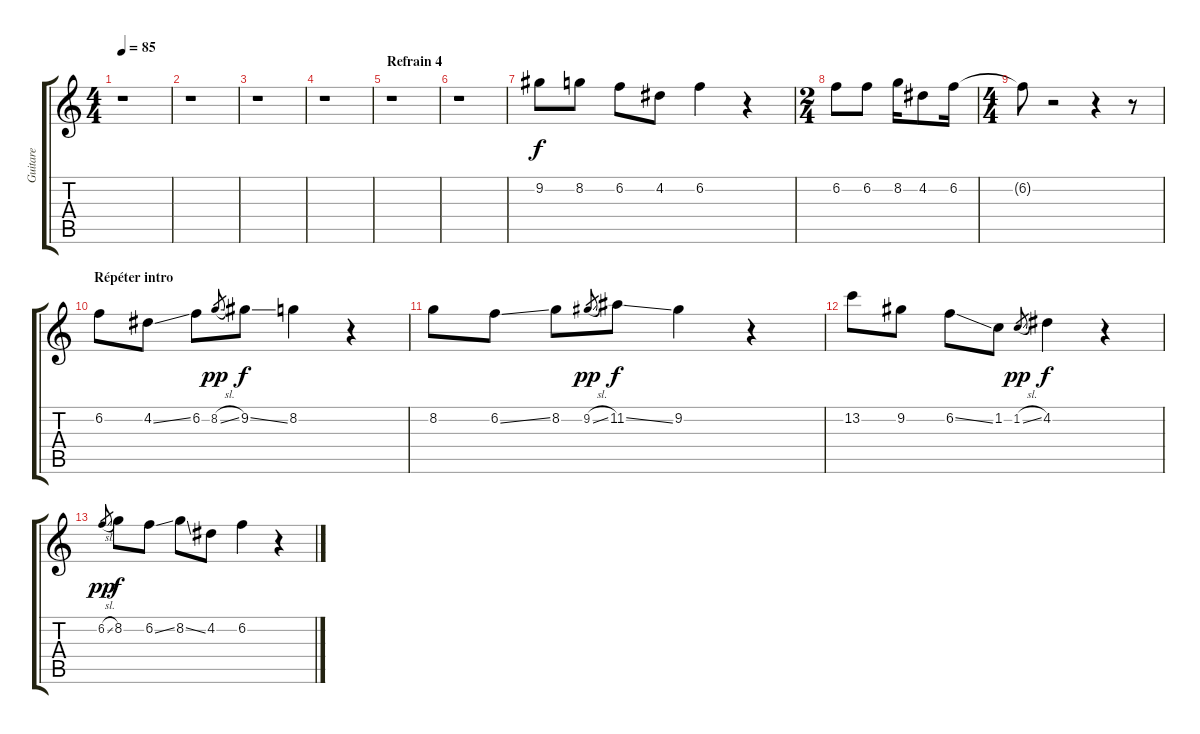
\track ("Guitare " "Guitare ") {instrument distortionguitar}
\staff {score tabs}
\tuning (E4 B3 G3 D3 A2 E2) {hide}
\ts (4 4)
\tempo 85
\clef g2
\ks c
r.1{dy f} |
r.1 |
r.1 |
r.1 |
\section ("" "Refrain 4")
r.1 |
r.1 |
9.2.8 8.2.8 6.2.8 4.2.8 6.2.4 r.4 |
\ts (2 4)
6.2.8 6.2.8 8.2.16 4.2.8 6.2.16 |
\ts (4 4)
6.2{t}.8 r.2 r.4 r.8 |
\section ("" "Répéter intro")
6.2.8 4.2{ss}.8 6.2.8 8.2{sl}.8{gr dy pp} 9.2{ss}.8{dy f} 8.2.4 r.4 |
8.2.8 6.2{ss}.8 8.2.8 9.2{sl}.8{gr dy pp} 11.2{ss}.8{dy f} 9.2.4 r.4 |
13.2.8 9.2.8 6.2{ss}.8 1.2.8 1.2{sl}.8{gr dy pp} 4.2.4{dy f} r.4 |
6.2{sl}.8{gr dy pp} 8.2.8{dy f} 6.2{ss}.8 8.2{ss}.8 4.2.8 6.2.4 r.4
